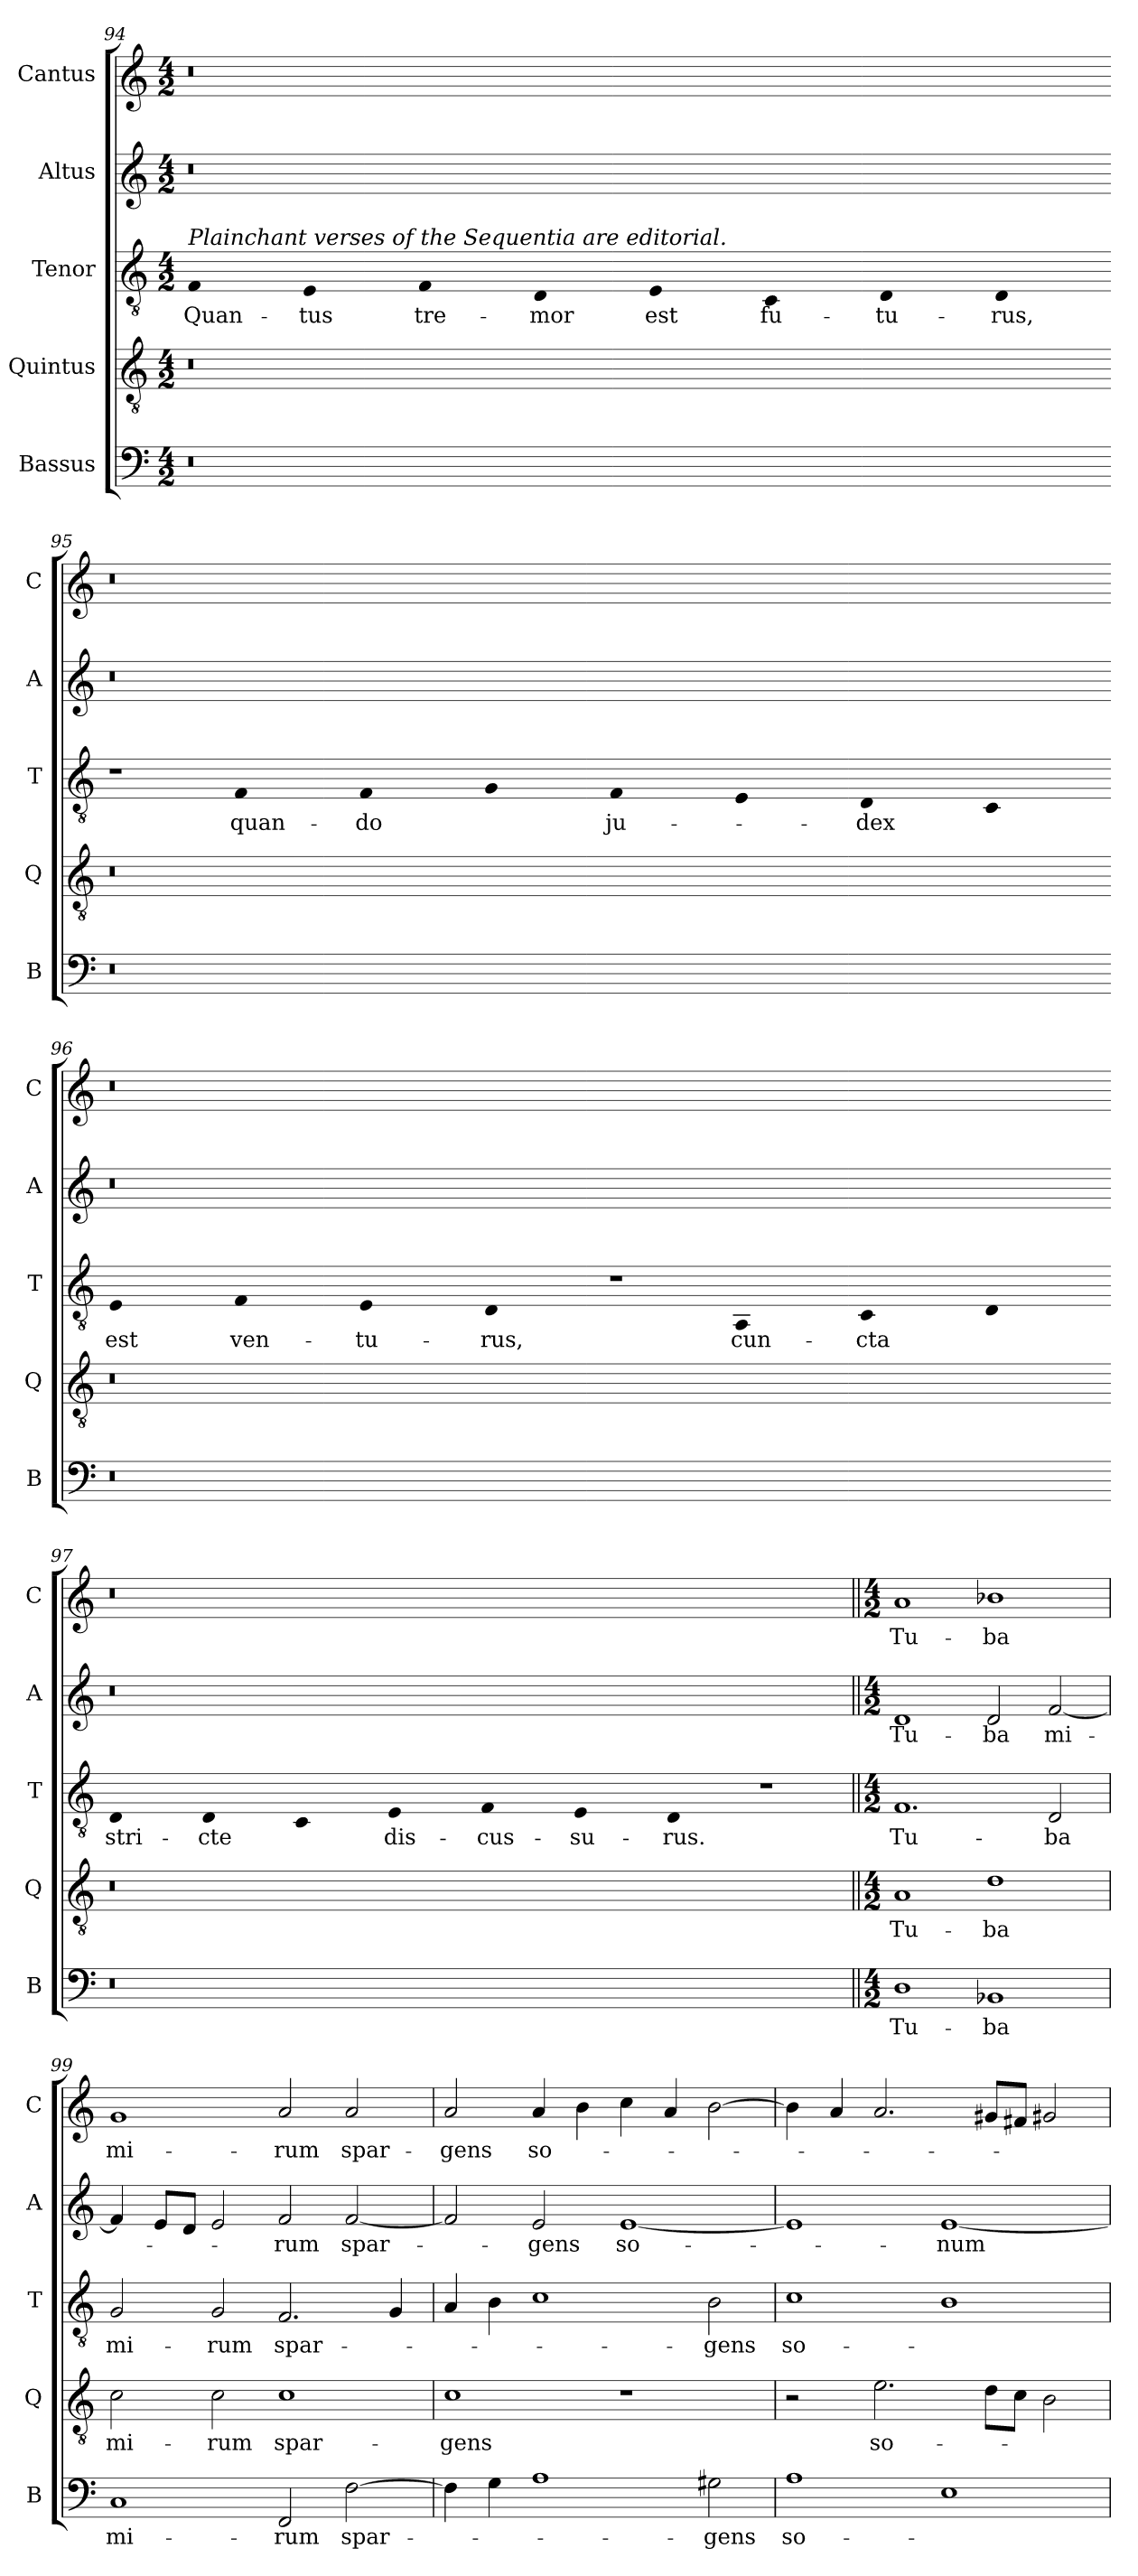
**kern	**text	**kern	**text	**kern	**text	**kern	**text	**kern	**text
*part5	*part5	*part4	*part4	*part3	*part3	*part2	*part2	*part1	*part1
*staff5	*staff5	*staff4	*staff4	*staff3	*staff3	*staff2	*staff2	*staff1	*staff1
*I"Bassus	*	*I"Quintus	*	*I"Tenor	*	*I"Altus	*	*I"Cantus	*
*I'B	*	*I'Q	*	*I'T	*	*I'A	*	*I'C	*
!!LO:LB:g=z
*clefF4	*	*clefGv2	*	*clefGv2	*	*clefG2	*	*clefG2	*
*k[]	*	*k[]	*	*k[]	*	*k[]	*	*k[]	*
*C:	*	*C:	*	*C:	*	*C:	*	*C:	*
*M4/2	*	*M4/2	*	*M4/2	*	*M4/2	*	*M4/2	*
=94	=94	=94	=94	=94	=94	=94	=94	=94	=94
!	!	!	!	!LO:N:head=solid	!	!	!	!	!
!	!	!	!	!LO:TX:a:i:t=Plainchant verses of the Sequentia are editorial.	!	!	!	!	!
!	!	!	!	!	!LO:LY:b	!	!	!	!
0r	.	0r	.	1F	Quan-	0r	.	0r	.
!	!	!	!	!LO:N:head=solid	!	!	!	!	!
!	!	!	!	!	!LO:LY:b	!	!	!	!
.	.	.	.	1E	-tus	.	.	.	.
!	!	!	!	!LO:N:head=solid	!	!	!	!	!
!	!	!	!	!	!LO:LY:b	!	!	!	!
00.ryy	.	00.ryy	.	1F	tre-	00.ryy	.	00.ryy	.
!	!	!	!	!LO:N:head=solid	!	!	!	!	!
!	!	!	!	!	!LO:LY:b	!	!	!	!
.	.	.	.	1D	-mor	.	.	.	.
!	!	!	!	!LO:N:head=solid	!	!	!	!	!
!	!	!	!	!	!LO:LY:b	!	!	!	!
.	.	.	.	1E	est	.	.	.	.
!	!	!	!	!LO:N:head=solid	!	!	!	!	!
!	!	!	!	!	!LO:LY:b	!	!	!	!
.	.	.	.	1C	fu-	.	.	.	.
!	!	!	!	!LO:N:head=solid	!	!	!	!	!
!	!	!	!	!	!LO:LY:b	!	!	!	!
.	.	.	.	1D	-tu-	.	.	.	.
!	!	!	!	!LO:N:head=solid	!	!	!	!	!
!	!	!	!	!	!LO:LY:b	!	!	!	!
.	.	.	.	1D	-rus,	.	.	.	.
=95-	=95-	=95-	=95-	=95-	=95-	=95-	=95-	=95-	=95-
0r	.	0r	.	1r	.	0r	.	0r	.
!	!	!	!	!LO:N:head=solid	!	!	!	!	!
!	!	!	!	!	!LO:LY:b	!	!	!	!
.	.	.	.	1F	quan-	.	.	.	.
!	!	!	!	!LO:N:head=solid	!	!	!	!	!
!	!	!	!	!	!LO:LY:b	!	!	!	!
00.ryy	.	00.ryy	.	1F	-do	00.ryy	.	00.ryy	.
!	!	!	!	!LO:N:head=solid	!	!	!	!	!
.	.	.	.	1G	.	.	.	.	.
!	!	!	!	!LO:N:head=solid	!	!	!	!	!
!	!	!	!	!	!LO:LY:b	!	!	!	!
.	.	.	.	1F	ju-	.	.	.	.
!	!	!	!	!LO:N:head=solid	!	!	!	!	!
.	.	.	.	1E	.	.	.	.	.
!	!	!	!	!LO:N:head=solid	!	!	!	!	!
!	!	!	!	!	!LO:LY:b	!	!	!	!
.	.	.	.	1D	-dex	.	.	.	.
!	!	!	!	!LO:N:head=solid	!	!	!	!	!
.	.	.	.	1C	.	.	.	.	.
=96-	=96-	=96-	=96-	=96-	=96-	=96-	=96-	=96-	=96-
!	!	!	!	!LO:N:head=solid	!	!	!	!	!
!	!	!	!	!	!LO:LY:b	!	!	!	!
0r	.	0r	.	1E	est	0r	.	0r	.
!	!	!	!	!LO:N:head=solid	!	!	!	!	!
!	!	!	!	!	!LO:LY:b	!	!	!	!
.	.	.	.	1F	ven-	.	.	.	.
!	!	!	!	!LO:N:head=solid	!	!	!	!	!
!	!	!	!	!	!LO:LY:b	!	!	!	!
00.ryy	.	00.ryy	.	1E	-tu-	00.ryy	.	00.ryy	.
!	!	!	!	!LO:N:head=solid	!	!	!	!	!
!	!	!	!	!	!LO:LY:b	!	!	!	!
.	.	.	.	1D	-rus,	.	.	.	.
.	.	.	.	1r	.	.	.	.	.
!	!	!	!	!LO:N:head=solid	!	!	!	!	!
!	!	!	!	!	!LO:LY:b	!	!	!	!
.	.	.	.	1AA	cun-	.	.	.	.
!	!	!	!	!LO:N:head=solid	!	!	!	!	!
!	!	!	!	!	!LO:LY:b	!	!	!	!
.	.	.	.	1C	-cta	.	.	.	.
!	!	!	!	!LO:N:head=solid	!	!	!	!	!
.	.	.	.	1D	.	.	.	.	.
=97-	=97-	=97-	=97-	=97-	=97-	=97-	=97-	=97-	=97-
!	!	!	!	!LO:N:head=solid	!	!	!	!	!
!	!	!	!	!	!LO:LY:b	!	!	!	!
0r	.	0r	.	1D	stri-	0r	.	0r	.
!	!	!	!	!LO:N:head=solid	!	!	!	!	!
!	!	!	!	!	!LO:LY:b	!	!	!	!
.	.	.	.	1D	-cte	.	.	.	.
!	!	!	!	!LO:N:head=solid	!	!	!	!	!
00.ryy	.	00.ryy	.	1C	.	00.ryy	.	00.ryy	.
!	!	!	!	!LO:N:head=solid	!	!	!	!	!
!	!	!	!	!	!LO:LY:b	!	!	!	!
.	.	.	.	1E	dis-	.	.	.	.
!	!	!	!	!LO:N:head=solid	!	!	!	!	!
!	!	!	!	!	!LO:LY:b	!	!	!	!
.	.	.	.	1F	-cus-	.	.	.	.
!	!	!	!	!LO:N:head=solid	!	!	!	!	!
!	!	!	!	!	!LO:LY:b	!	!	!	!
.	.	.	.	1E	-su-	.	.	.	.
!	!	!	!	!LO:N:head=solid	!	!	!	!	!
!	!	!	!	!	!LO:LY:b	!	!	!	!
.	.	.	.	1D	-rus.	.	.	.	.
.	.	.	.	1r	.	.	.	.	.
!!LO:LB:g=z
=98||	=98||	=98||	=98||	=98||	=98||	=98||	=98||	=98||	=98||
*M4/2	*	*M4/2	*	*M4/2	*	*M4/2	*	*M4/2	*
!	!LO:LY:b	!	!	!	!	!	!	!	!
!	!	!	!LO:LY:b	!	!	!	!	!	!
!	!	!	!	!	!LO:LY:b	!	!	!	!
!	!	!	!	!	!	!	!LO:LY:b	!	!
!	!	!	!	!	!	!	!	!	!LO:LY:b
1D	Tu-	1A	Tu-	1.F	Tu-	1d	Tu-	1a	Tu-
!	!LO:LY:b	!	!	!	!	!	!	!	!
!	!	!	!LO:LY:b	!	!	!	!	!	!
!	!	!	!	!	!	!	!LO:LY:b	!	!
!	!	!	!	!	!	!	!	!	!LO:LY:b
1BB-X	-ba	1d	-ba	.	.	2d/	-ba	1b-X	-ba
!	!	!	!	!	!LO:LY:b	!	!	!	!
!	!	!	!	!	!	!	!LO:LY:b	!	!
.	.	.	.	2D/	-ba	[2f/	mi-	.	.
=99	=99	=99	=99	=99	=99	=99	=99	=99	=99
!	!LO:LY:b	!	!	!	!	!	!	!	!
!	!	!	!LO:LY:b	!	!	!	!	!	!
!	!	!	!	!	!LO:LY:b	!	!	!	!
!	!	!	!	!	!	!	!	!	!LO:LY:b
1C	mi-	2c\	mi-	2G/	mi-	4f/]	.	1g	mi-
.	.	.	.	.	.	8e/L	.	.	.
.	.	.	.	.	.	8d/J	.	.	.
!	!	!	!LO:LY:b	!	!	!	!	!	!
!	!	!	!	!	!LO:LY:b	!	!	!	!
.	.	2c\	-rum	2G/	-rum	2e/	.	.	.
!	!LO:LY:b	!	!	!	!	!	!	!	!
!	!	!	!LO:LY:b	!	!	!	!	!	!
!	!	!	!	!	!LO:LY:b	!	!	!	!
!	!	!	!	!	!	!	!LO:LY:b	!	!
!	!	!	!	!	!	!	!	!	!LO:LY:b
2FF/	-rum	1c	spar-	2.F/	spar-	2f/	-rum	2a/	-rum
!	!LO:LY:b	!	!	!	!	!	!	!	!
!	!	!	!	!	!	!	!LO:LY:b	!	!
!	!	!	!	!	!	!	!	!	!LO:LY:b
[2F\	spar-	.	.	.	.	[2f/	spar-	2a/	spar-
.	.	.	.	4G/	.	.	.	.	.
=100	=100	=100	=100	=100	=100	=100	=100	=100	=100
!	!	!	!LO:LY:b	!	!	!	!	!	!
!	!	!	!	!	!	!	!	!	!LO:LY:b
4F\]	.	1c	-gens	4A/	.	2f/]	.	2a/	-gens
4G\	.	.	.	4B\	.	.	.	.	.
!	!	!	!	!	!	!	!LO:LY:b	!	!
!	!	!	!	!	!	!	!	!	!LO:LY:b
1A	.	.	.	1c	.	2e/	-gens	4a/	so-
.	.	.	.	.	.	.	.	4b\	.
!	!	!	!	!	!	!	!LO:LY:b	!	!
.	.	1r	.	.	.	[1e	so-	4cc\	.
.	.	.	.	.	.	.	.	4a/	.
!	!LO:LY:b	!	!	!	!	!	!	!	!
!	!	!	!	!	!LO:LY:b	!	!	!	!
2G#X\	-gens	.	.	2B\	-gens	.	.	[2b\	.
=101	=101	=101	=101	=101	=101	=101	=101	=101	=101
!	!LO:LY:b	!	!	!	!	!	!	!	!
!	!	!	!	!	!LO:LY:b	!	!	!	!
1A	so-	2r	.	1c	so-	1e]	.	4b\]	.
.	.	.	.	.	.	.	.	4a/	.
!	!	!	!LO:LY:b	!	!	!	!	!	!
.	.	2.e\	so-	.	.	.	.	2.a/	.
!	!	!	!	!	!	!	!LO:LY:b	!	!
1E	.	.	.	1B	.	[1e	-num	.	.
.	.	8d\L	.	.	.	.	.	8g#X/L	.
.	.	8c\J	.	.	.	.	.	8f#X/J	.
.	.	2B\	.	.	.	.	.	2g#X/	.
=	=	=	=	=	=	=	=	=	=
*-	*-	*-	*-	*-	*-	*-	*-	*-	*-
